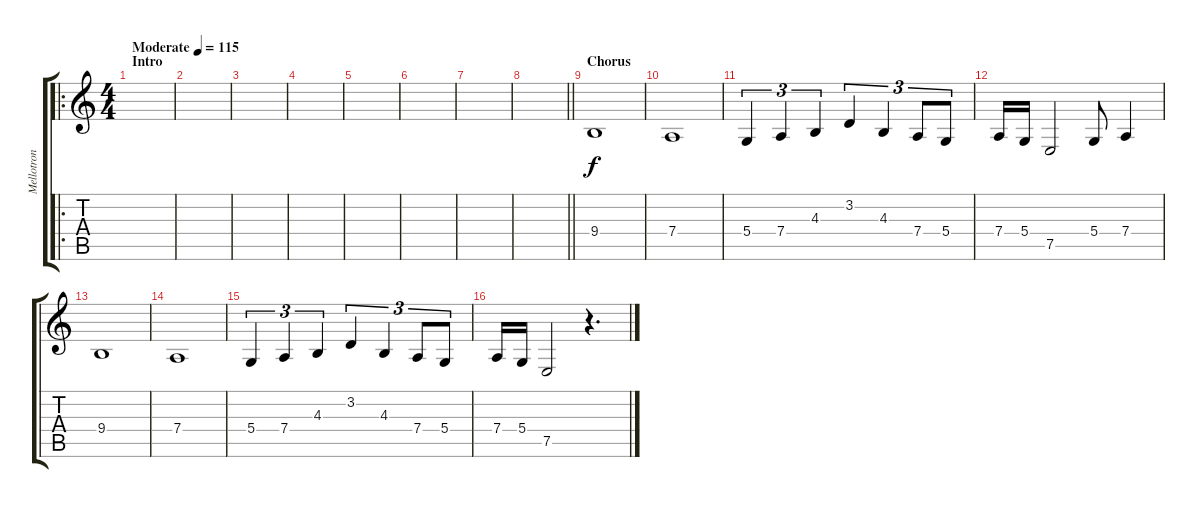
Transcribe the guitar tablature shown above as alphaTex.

\track ("Mellotron" "Mellotron") {instrument churchorgan}
\staff {score tabs}
\tuning (E4 B3 G3 D3 A2 E2) {hide}
\ro
\ts (4 4)
\section ("" "Intro")
\tempo (115 "Moderate")
\clef g2
\ks c
|
|
|
|
|
|
|
\barLineRight lightlight
|
\section ("" "Chorus")
9.4.1 |
7.4.1 |
5.4.4{tu (3 2)} 7.4.4{tu (3 2)} 4.3.4{tu (3 2)} 3.2.4{tu (3 2)} 4.3.4{tu (3 2)} 7.4.8{tu (3 2)} 5.4.8{tu (3 2)} |
7.4.16 5.4.16 7.5.2 5.4.8 7.4.4 |
9.4.1 |
7.4.1 |
5.4.4{tu (3 2)} 7.4.4{tu (3 2)} 4.3.4{tu (3 2)} 3.2.4{tu (3 2)} 4.3.4{tu (3 2)} 7.4.8{tu (3 2)} 5.4.8{tu (3 2)} |
7.4.16 5.4.16 7.5.2 r.4{d}
